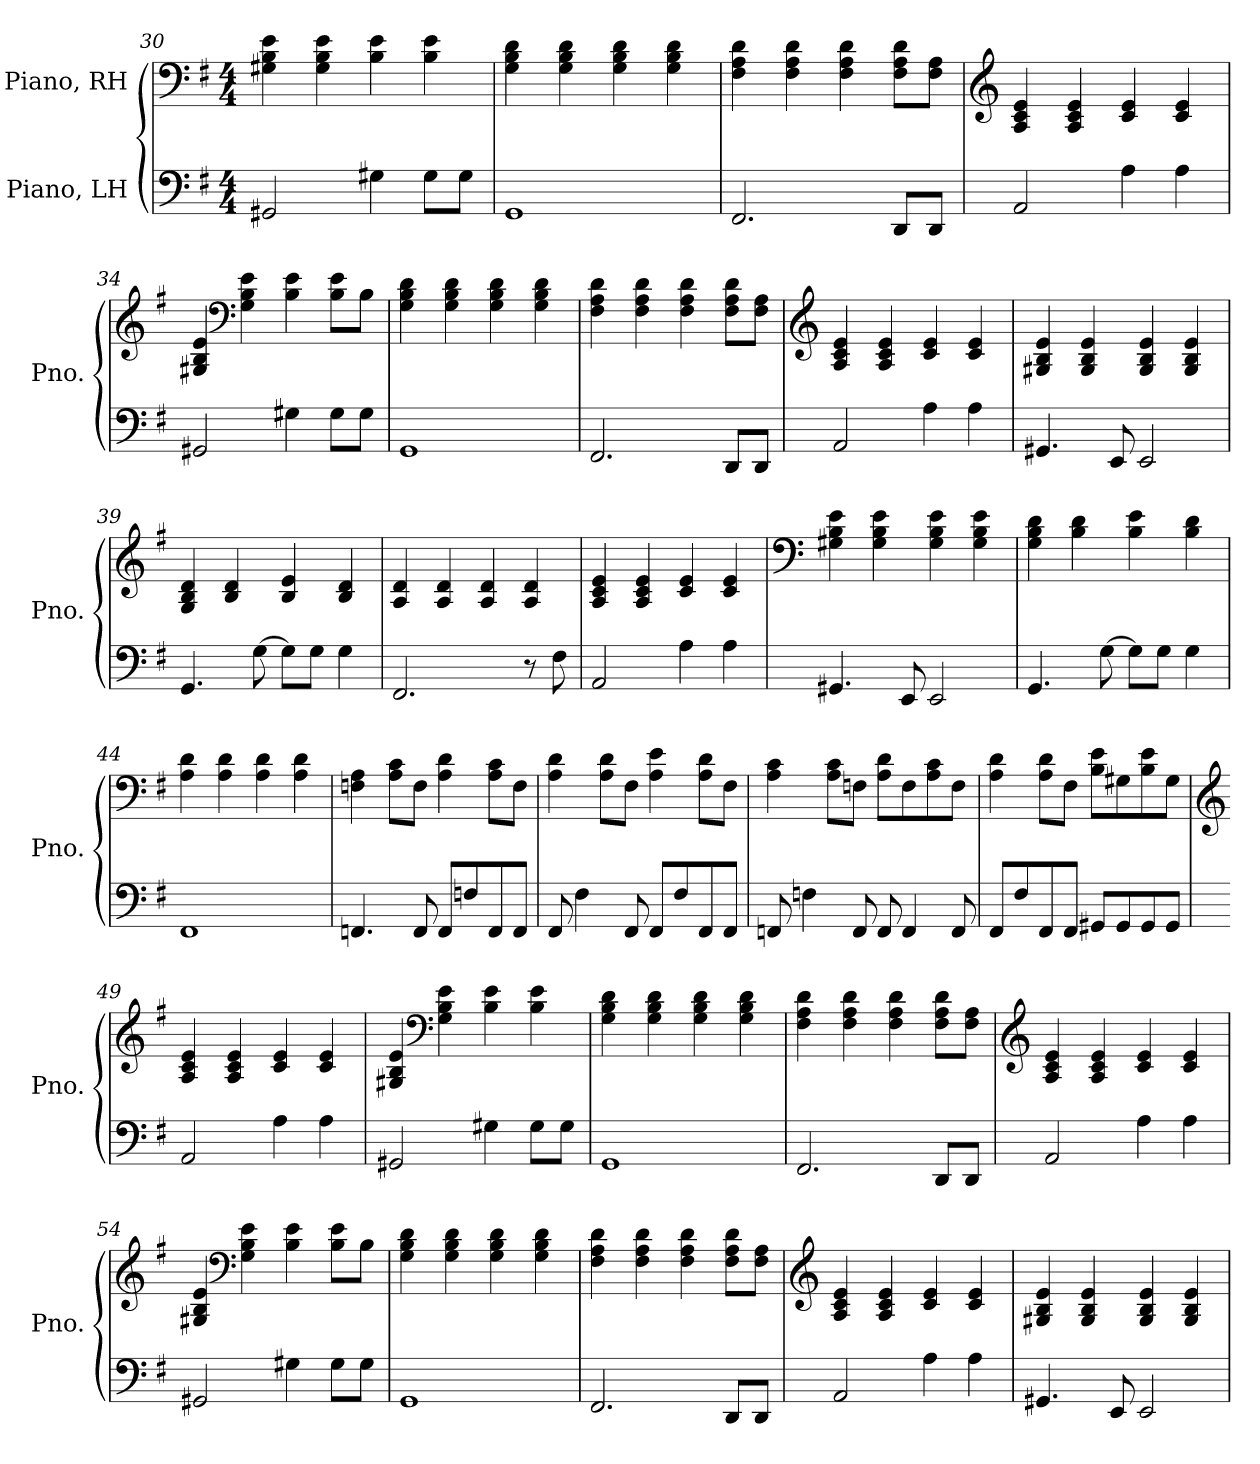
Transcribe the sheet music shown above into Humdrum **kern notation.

**kern	**kern
*part2	*part1
*staff2	*staff1
*I"Piano, LH	*I"Piano, RH
*I'Pno.	*I'Pno.
*clefF4	*clefF4
*k[f#]	*k[f#]
*M4/4	*M4/4
=30	=30
2GG#X/	4G#X\ 4B\ 4e\
.	4G#\ 4B\ 4e\
4G#X\	4B\ 4e\
8G#\L	4B\ 4e\
8G#\J	.
=31	=31
1GG	4G\ 4B\ 4d\
.	4G\ 4B\ 4d\
.	4G\ 4B\ 4d\
.	4G\ 4B\ 4d\
!!LO:PB:g=z
=32	=32
2.FF#/	4F#\ 4A\ 4d\
.	4F#\ 4A\ 4d\
.	4F#\ 4A\ 4d\
8DD/L	8F#\ 8A\ 8d\L
8DD/J	8F#\ 8A\J
=33	=33
*	*clefG2
2AA/	4A/ 4c/ 4e/
.	4A/ 4c/ 4e/
4A\	4c/ 4e/
4A\	4c/ 4e/
=34	=34
2GG#X/	4G#X/ 4B/ 4e/
*	*clefF4
.	4G#\ 4B\ 4e\
4G#X\	4B\ 4e\
8G#\L	8B\ 8e\L
8G#\J	8B\J
=35	=35
1GG	4G\ 4B\ 4d\
.	4G\ 4B\ 4d\
.	4G\ 4B\ 4d\
.	4G\ 4B\ 4d\
=36	=36
2.FF#/	4F#\ 4A\ 4d\
.	4F#\ 4A\ 4d\
.	4F#\ 4A\ 4d\
8DD/L	8F#\ 8A\ 8d\L
8DD/J	8F#\ 8A\J
!!LO:LB:g=z
=37	=37
*	*clefG2
2AA/	4A/ 4c/ 4e/
.	4A/ 4c/ 4e/
4A\	4c/ 4e/
4A\	4c/ 4e/
=38	=38
4.GG#X/	4G#X/ 4B/ 4e/
.	4G#/ 4B/ 4e/
8EE/	.
2EE/	4G#/ 4B/ 4e/
.	4G#/ 4B/ 4e/
=39	=39
4.GG/	4G/ 4B/ 4d/
.	4B/ 4d/
[8G\	.
8G\L]	4B/ 4e/
8G\J	.
4G\	4B/ 4d/
=40	=40
2.FF#/	4A/ 4d/
.	4A/ 4d/
.	4A/ 4d/
8r	4A/ 4d/
8F#\	.
=41	=41
2AA/	4A/ 4c/ 4e/
.	4A/ 4c/ 4e/
4A\	4c/ 4e/
4A\	4c/ 4e/
=42	=42
*	*clefF4
4.GG#X/	4G#X\ 4B\ 4e\
.	4G#\ 4B\ 4e\
8EE/	.
2EE/	4G#\ 4B\ 4e\
.	4G#\ 4B\ 4e\
!!LO:LB:g=z
=43	=43
4.GG/	4G\ 4B\ 4d\
.	4B\ 4d\
[8G\	.
8G\L]	4B\ 4e\
8G\J	.
4G\	4B\ 4d\
=44	=44
1FF#	4A\ 4d\
.	4A\ 4d\
.	4A\ 4d\
.	4A\ 4d\
=45	=45
4.FFn/	4Fn\ 4A\
.	8A\ 8c\L
8FF/	8F\J
8FF/L	4A\ 4d\
8Fn/	.
8FF/	8A\ 8c\L
8FF/J	8F\J
=46	=46
8FF#/	4A\ 4d\
4F#\	.
.	8A\ 8d\L
8FF#/	8F#\J
8FF#/L	4A\ 4e\
8F#/	.
8FF#/	8A\ 8d\L
8FF#/J	8F#\J
=47	=47
8FFn/	4A\ 4c\
4Fn\	.
.	8A\ 8c\L
8FF/	8Fn\J
8FF/	8A\ 8d\L
4FF/	8F\
.	8A\ 8c\
8FF/	8F\J
!!LO:LB:g=z
=48	=48
8FF#/L	4A\ 4d\
8F#/	.
8FF#/	8A\ 8d\L
8FF#/J	8F#\J
8GG#X/L	8B\ 8e\L
8GG#/	8G#X\
8GG#/	8B\ 8e\
8GG#/J	8G#\J
=49	=49
*	*clefG2
2AA/	4A/ 4c/ 4e/
.	4A/ 4c/ 4e/
4A\	4c/ 4e/
4A\	4c/ 4e/
=50	=50
2GG#X/	4G#X/ 4B/ 4e/
*	*clefF4
.	4G#\ 4B\ 4e\
4G#X\	4B\ 4e\
8G#\L	4B\ 4e\
8G#\J	.
=51	=51
1GG	4G\ 4B\ 4d\
.	4G\ 4B\ 4d\
.	4G\ 4B\ 4d\
.	4G\ 4B\ 4d\
=52	=52
2.FF#/	4F#\ 4A\ 4d\
.	4F#\ 4A\ 4d\
.	4F#\ 4A\ 4d\
8DD/L	8F#\ 8A\ 8d\L
8DD/J	8F#\ 8A\J
!!LO:LB:g=z
=53	=53
*	*clefG2
2AA/	4A/ 4c/ 4e/
.	4A/ 4c/ 4e/
4A\	4c/ 4e/
4A\	4c/ 4e/
=54	=54
2GG#X/	4G#X/ 4B/ 4e/
*	*clefF4
.	4G#\ 4B\ 4e\
4G#X\	4B\ 4e\
8G#\L	8B\ 8e\L
8G#\J	8B\J
=55	=55
1GG	4G\ 4B\ 4d\
.	4G\ 4B\ 4d\
.	4G\ 4B\ 4d\
.	4G\ 4B\ 4d\
=56	=56
2.FF#/	4F#\ 4A\ 4d\
.	4F#\ 4A\ 4d\
.	4F#\ 4A\ 4d\
8DD/L	8F#\ 8A\ 8d\L
8DD/J	8F#\ 8A\J
=57	=57
*	*clefG2
2AA/	4A/ 4c/ 4e/
.	4A/ 4c/ 4e/
4A\	4c/ 4e/
4A\	4c/ 4e/
=58	=58
4.GG#X/	4G#X/ 4B/ 4e/
.	4G#/ 4B/ 4e/
8EE/	.
2EE/	4G#/ 4B/ 4e/
.	4G#/ 4B/ 4e/
=	=
*-	*-
